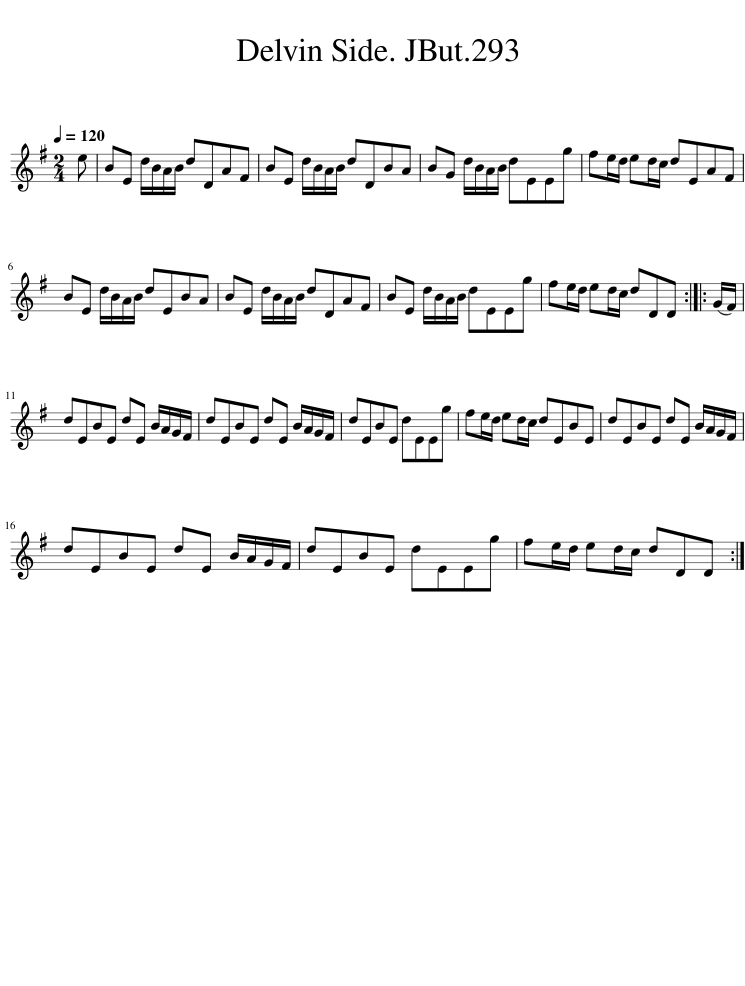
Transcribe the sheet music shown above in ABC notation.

X:1
L:1/8
Q:1/4=120
M:2/4
I:linebreak $
K:Emin
V:1 treble
V:1
 e | BE d/B/A/B/ dDAF | BE d/B/A/B/ dDBA | BG d/B/A/B/ dEEg | fe/d/ ed/c/ dEAF |$ %5
 BE d/B/A/B/ dEBA | BE d/B/A/B/ dDAF | BE d/B/A/B/ dEEg | fe/d/ ed/c/ dDD :: (G/F/) |$ %10
 dEBE dE B/A/G/F/ | dEBE dE B/A/G/F/ | dEBE dEEg | fe/d/ ed/c/ dEBE | dEBE dE B/A/G/F/ |$ %15
 dEBE dE B/A/G/F/ | dEBE dEEg | fe/d/ ed/c/ dDD :| %18
